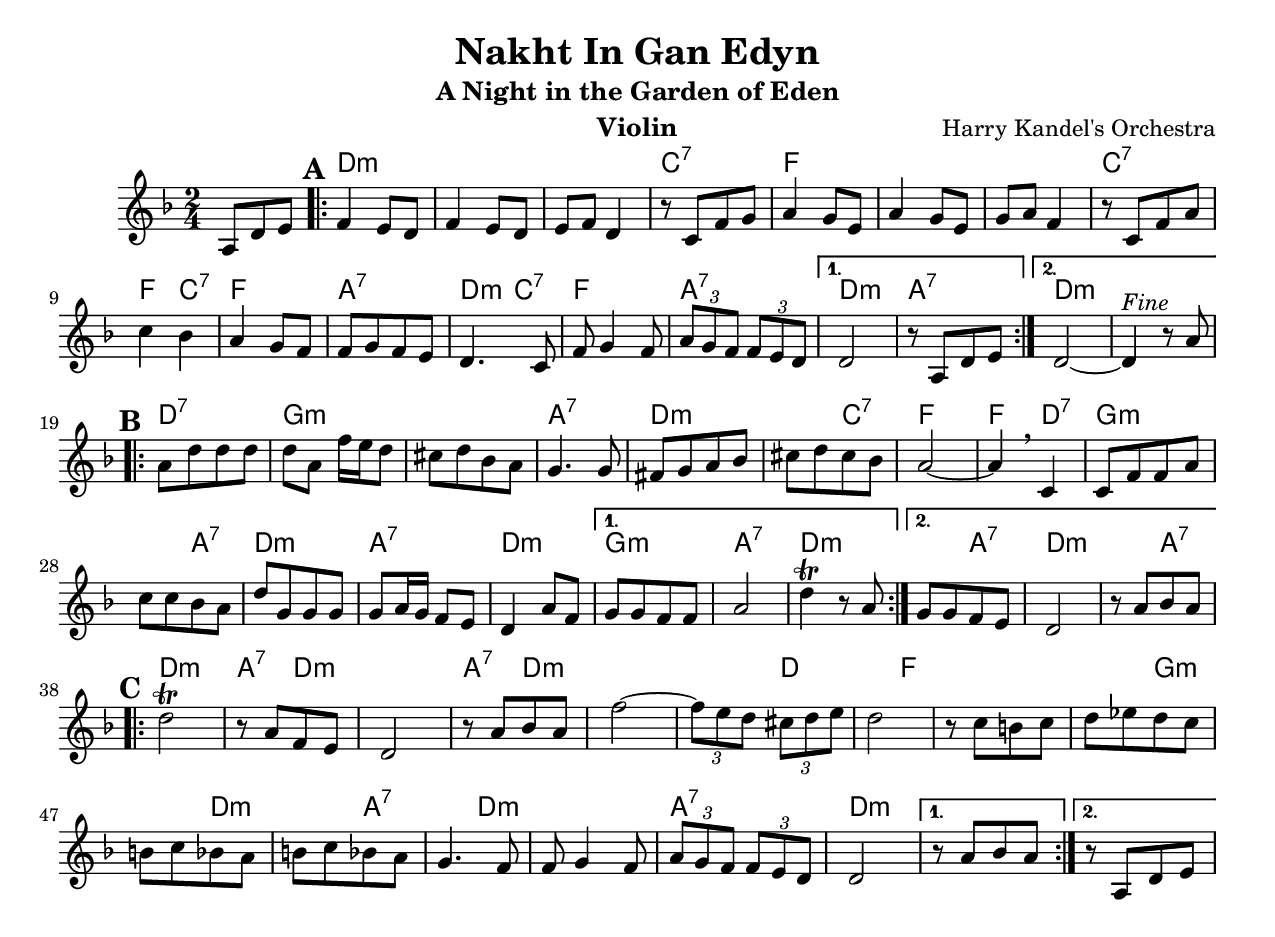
\version "2.18.0"
\include "english.ly"
\paper{
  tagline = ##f
  print-all-headers = ##t
  #(set-paper-size "letter")
}
date = #(strftime "%d-%m-%Y" (localtime (current-time)))

%\markup{ \italic{ " Updated " \date  }  }

%\markup{ Got something to say? }

%#################################### Melody ########################
melody =   \relative c' {
  \clef treble
  \key d \minor
  \time 2/4
  \set Score.markFormatter = #format-mark-box-alphabet

  \partial 8*3 a8 [ d e ]   %lead in notes

  \repeat volta 2{
    \mark \default
    f4  e8 d
    f4 e8 d
    e8 f d4
    r8 c [f g]

    a4 g8 e
    a4 g8 e
    g8 a f4
    r8 c [f a]

    c4 bf
    a4 g8 f
    f8 [g f e]
    d4. c8

    f8 g4 f8
    \tuplet 3/2{a8 g f} \tuplet 3/2{f e d}

  }
  \alternative {
    {
      d2
      r8 a [d e]
    }
    {
      d2 ~
      d4 ^\markup{\italic Fine}r8 a'

    }
  }

  \repeat volta 2{
    \mark \default
    a8  [d d d]
    d8 a f'16 e d8|
    cs8 [d bf a]
    g4. g8  %20

    fs8 [g a bf]
    cs8 [d cs bf]
    a2~
    a4 \breathe c,

    c8 [f f a]
    c8 [c bf a]
    d8 [g, g g]
    g8 a16 g f8 e

    d4 a'8 f
  }
  \alternative {
    {
      g8[g f f]
      a2
      d4\trill r8 a
    }
    {
      g8 [g f e]
      d2
      r8 a' [bf a]
    }

  }

  \repeat volta 2{
    \break
    \mark \default
    d2 \trill
    r8 a[f e]
    d2
    r8 a'[bf a]

    f'2 ~
    \tuplet 3/2{f8 e d}\tuplet 3/2{cs d e}
    d2
    r8 c[b c]

    d8 [ef d c]
    b8[c bf a]
    b8[c bf a]
    g4. f8

    f8 g4 f8
    \tuplet 3/2{a8 g f}\tuplet 3/2 {f e d}
    d2

  }
  \alternative{
    {r8 a'[bf a]}
    {r8 a,[ d e]}
  }

}
%################################# Lyrics #####################
%\addlyrics{  }
%################################# Chords #######################
harmonies = \chordmode {
  s8*3
  d2*3:m
  %r2*2
  c2:7
  f2*3
  %r2*2
  c2:7
  f4
  c4:7
  f2
  a2:7
  d4:m
  c4:7
  f2
  a2:7
  d2:m
  a2:7
  %b part
  d2*2:m
  %r2
  d2:7
  g2*2:m
  %r2
  a2:7
  d4*3:m
  %r4
  c4:7
  f2
  f4
  d4:7
  g4*3:m
  %r4
  a4:7
  d2:m
  a2:7 %first end
  d2:m
  g2:m %2nd end
  a2:7
  d4*3:m
  %r4
  a4:7
  %C part
  d4*3:m
  %r4
  a4:7
  d2:m
  a4:7
  d4*3:m
  %r4
  a4:7
  d2*2:m
  %r2
  d2
  f2*2
  %r2
  g2:m
  d2:m
  a2:7
  d4*3:m
  %r4
  a2:7
  d2:m



}

\score {
  <<
    \new ChordNames {
      \set chordChanges = ##f
      \harmonies
    }
    \new Staff
    \melody
  >>
  \header{
    title= "Nakht In Gan Edyn"
    subtitle="A Night in the Garden of Eden"
    composer= "Harry Kandel's Orchestra"
    instrument = "Violin"
    arranger= ""
  }
  \layout{indent = 1.0\cm}
  \midi {
    \tempo 4 = 120

    % \midi { }
  }
}
%{
% more verses:
\markup{}
\markup {
  \fill-line {
    \hspace #0.1 % distance from left margin
    \column {
      \line { "1."
        \column {
          ""
        }
      }
      \hspace #0.2 % vertical distance between verses
      \line { "2."
        \column {
         ""
        }
      }
    }
    \hspace #0.1  % horiz. distance between columns
    \column {
      \line { "3."
        \column {
          ""
        }
      }
      \hspace #0.2 % distance between verses
      \line { "4."
        \column {
         ""
        }
      }
    }
    \hspace #0.1 % distance to right margin
  }
}

%}
